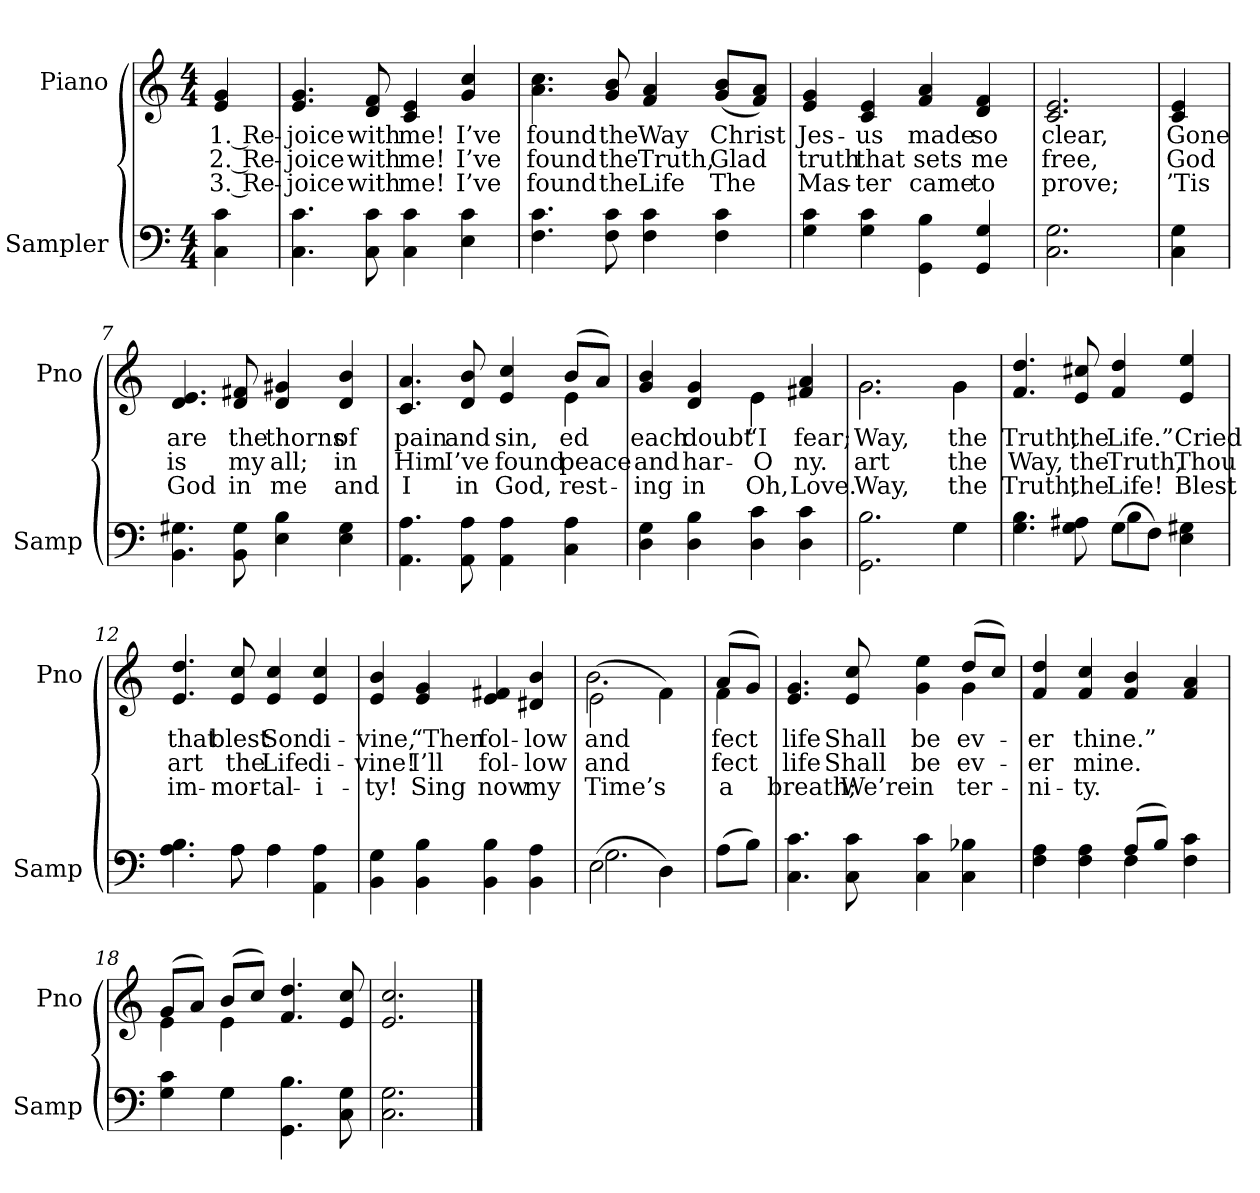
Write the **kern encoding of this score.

**kern	**kern	**text	**text	**text
*part2	*part1	*part1	*part1	*part1
*staff2	*staff1	*staff1	*staff1	*staff1
*I"Sampler	*I"Piano	*	*	*
*I'Samp	*I'Pno	*	*	*
*clefF4	*clefG2	*	*	*
*M4/4	*M4/4	*	*	*
=1	=1	=1	=1	=1
4C 4c	4e 4g	1. Re-	2. Re-	3. Re-
=2	=2	=2	=2	=2
4.C 4.c	4.e 4.g	-joice	-joice	-joice
8C 8c	8d 8f	with	with	with
4C 4c	4c 4e	me!	me!	me!
4E 4c	4g 4cc	I’ve	I’ve	I’ve
=3	=3	=3	=3	=3
4.F 4.c	4.a 4.cc	found	found	found
8F 8c	8g 8b	the	the	the
4F 4c	4f 4a	Way	Truth,	Life
4F 4c	(8g/ 8b/L	Christ	Glad	The
.	8f/ 8a/J)	.	.	.
=4	=4	=4	=4	=4
4G 4c	4e 4g	Jes-	truth	Mas-
4G 4c	4c 4e	-us	that	-ter
4GG 4B	4f 4a	made	sets	came
4GG 4G	4d 4f	so	me	to
=5	=5	=5	=5	=5
2.C 2.G	2.c 2.e	clear,	free,	prove;
=6	=6	=6	=6	=6
4C 4G	4c 4e	Gone	God	’Tis
=7	=7	=7	=7	=7
4.BB\ 4.G#X\	4.d 4.e	are	is	God
8BB 8G#	8d 8f#X	the	my	in
4E 4B	4d 4g#X	thorns	all;	me
4E 4G#	4d 4b	of	in	and
=8	=8	=8	=8	=8
*	*^	*	*	*
4.AA 4.A	4.c 4.a	2.ryy	pain	Him	I
8AA 8A	8d 8b	.	and	I’ve	in
4AA 4A	4e 4cc	.	sin,	found	God,
4C 4A	(8b/L	4e	-ed	peace	rest-
.	8a/J)	.	.	.	.
=9	=9	=9	=9	=9	=9
4D 4G	4g 4b	2ryy	each	and	-ing
4D 4B	4d 4g	.	doubt	har-	in
4D 4c	4e\	4e	“I	O	Oh,
4D 4c	4f#X 4a	4ryy	fear;	-ny.	Love.
=10	=10	=10	=10	=10	=10
*^	*	*	*	*	*
2.GG 2.B	2.ryy	2.g\	2.g	Way,	art	Way,
4G\	4G	4g\	4g	the	the	the
*	*	*v	*v	*	*	*
=11	=11	=11	=11	=11	=11
4.G 4.B	2ryy	4.f 4.dd	Truth,	Way,	Truth,
8G 8A#X	.	8e 8cc#X	the	the	the
(8G\L	4B	4f 4dd	Life.”	Truth,	Life!
8F\J)	.	.	.	.	.
4E 4G#X	4ryy	4e 4ee	Cried	Thou	Blest
=12	=12	=12	=12	=12	=12
4.A 4.B	4.ryy	4.e 4.dd	that	art	im-
8A\	8A	8e 8cc	blest	the	-mor-
4A\	4A	4e 4cc	Son	Life	-tal-
4AA 4A	4ryy	4e 4cc	di-	di-	-i-
*v	*v	*	*	*	*
=13	=13	=13	=13	=13
4BB 4G	4e 4b	-vine,	-vine!	-ty!
4BB 4B	4e 4g	“Then	I’ll	Sing
4BB 4B	4e 4f#X	fol-	fol-	now
4BB 4A	4d#X 4b	-low	-low	my
=14	=14	=14	=14	=14
*^	*^	*	*	*
(2E\	2.G	(2e\	2.b	and	and	Time’s
4D\)	.	4f\)	.	.	.	.
*v	*v	*	*	*	*	*
=15	=15	=15	=15	=15	=15
(8A\L	(8a/L	4f	-fect	-fect	a
8B\J)	8g/J)	.	.	.	.
=16	=16	=16	=16	=16	=16
4.C 4.c	4.e 4.g	2.ryy	life	life	breath;
8C 8c	8e 8cc	.	Shall	Shall	We’re
4C 4c	4g 4ee	.	be	be	in
4C 4B-X	(8dd/L	4g	-ev-	-ev-	-ter-
.	8cc/J)	.	.	.	.
*	*v	*v	*	*	*
=17	=17	=17	=17	=17
*^	*	*	*	*
4F 4A	2ryy	4f 4dd	-er	-er	-ni-
4F 4A	.	4f 4cc	thine.”	mine.	-ty.
(8A/L	4F	4f 4b	.	.	.
8B/J)	.	.	.	.	.
4F 4c	4ryy	4f 4a	.	.	.
=18	=18	=18	=18	=18	=18
*	*	*^	*	*	*
4G 4c	4ryy	(8g/L	4e	.	.	.
.	.	8a/J)	.	.	.	.
4G\	4G	(8b/L	4e	.	.	.
.	.	8cc/J)	.	.	.	.
4.GG 4.B	2ryy	4.f 4.dd	2ryy	.	.	.
8C 8G	.	8e 8cc	.	.	.	.
*v	*v	*	*	*	*	*
*	*v	*v	*	*	*
=19	=19	=19	=19	=19
2.C 2.G	2.e 2.cc	.	.	.
==	==	==	==	==
*-	*-	*-	*-	*-
